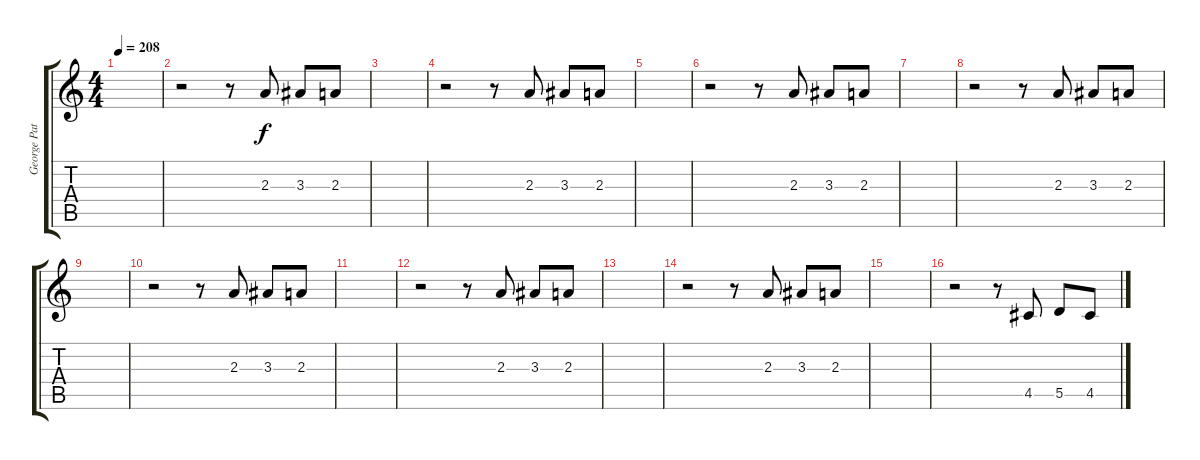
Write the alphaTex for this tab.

\track ("George Patas" "George Pat") {instrument distortionguitar}
\staff {score tabs}
\tuning (E4 B3 G3 D3 A2 E2) {hide}
\ts (4 4)
\tempo 208
\clef g2
\ks c
|
r.2 r.8 2.3.8 3.3.8 2.3.8 |
|
r.2 r.8 2.3.8 3.3.8 2.3.8 |
|
r.2 r.8 2.3.8 3.3.8 2.3.8 |
|
r.2 r.8 2.3.8 3.3.8 2.3.8 |
|
r.2 r.8 2.3.8 3.3.8 2.3.8 |
|
r.2 r.8 2.3.8 3.3.8 2.3.8 |
|
r.2 r.8 2.3.8 3.3.8 2.3.8 |
|
r.2 r.8 4.5.8 5.5.8 4.5.8
